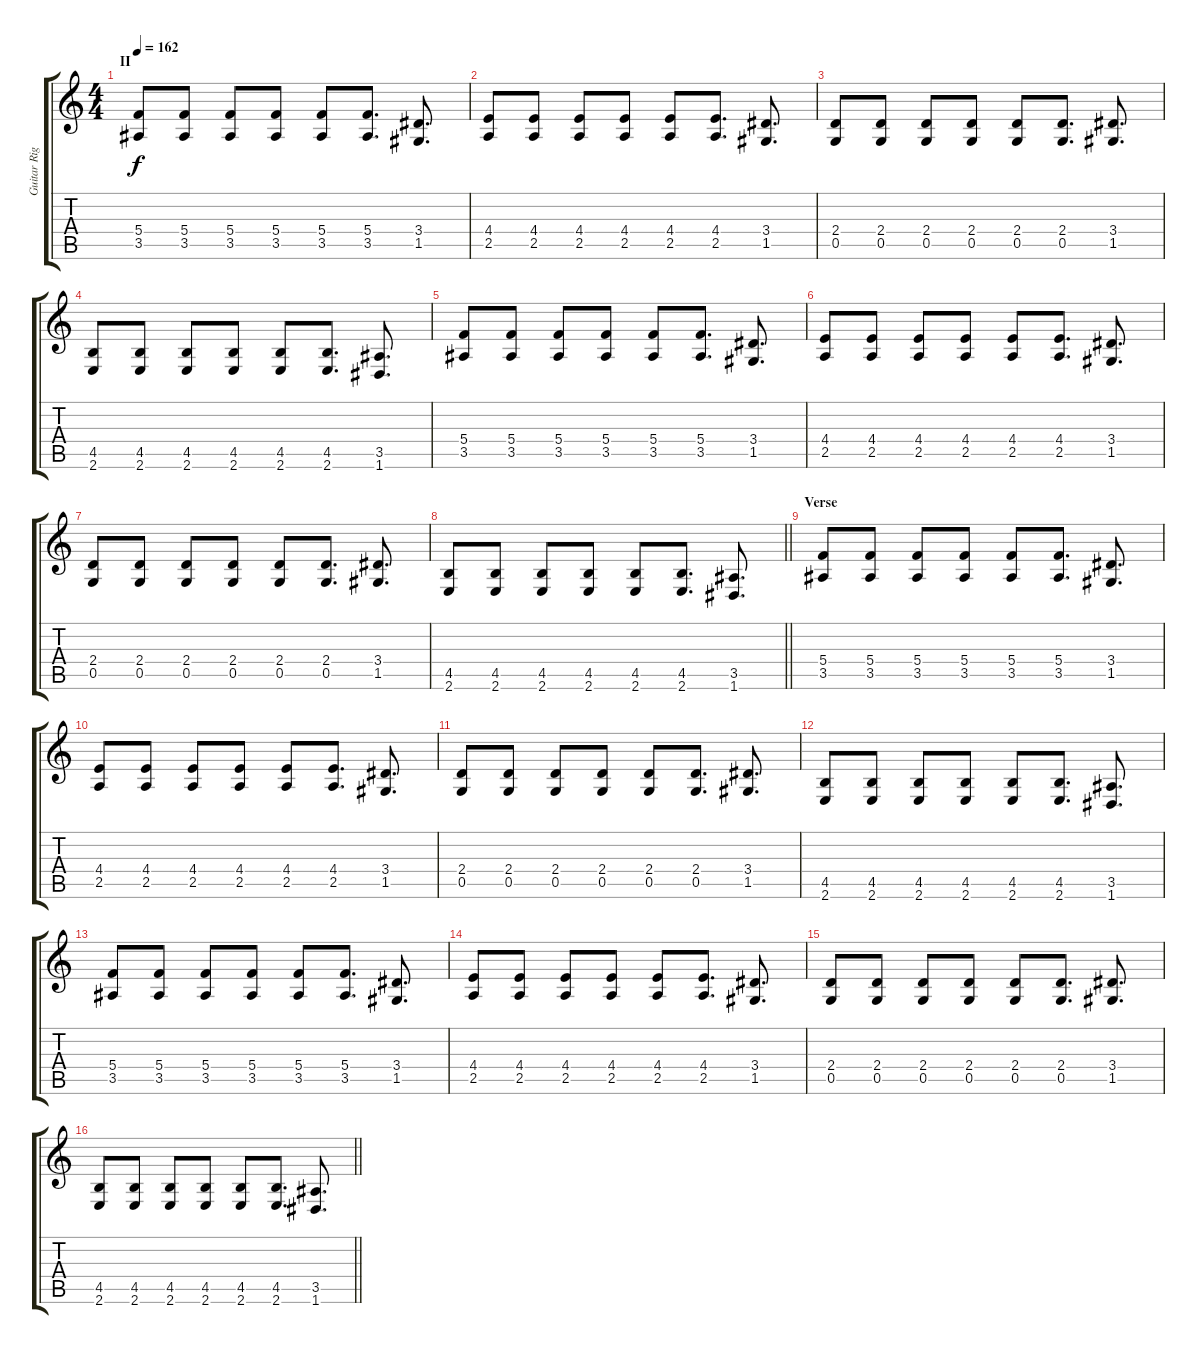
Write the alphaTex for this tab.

\track ("Guitar Right" "Guitar Rig") {instrument distortionguitar}
\staff {score tabs}
\tuning (D4 A3 F3 C3 G2 D2) {hide}
\ts (4 4)
\section ("" "II")
\tempo 162
\clef g2
\ks c
(5.4 3.5).8{dy f} (5.4 3.5).8 (5.4 3.5).8 (5.4 3.5).8 (5.4 3.5).8 (5.4 3.5).8{d} (3.4 1.5).8{d} |
(4.4 2.5).8 (4.4 2.5).8 (4.4 2.5).8 (4.4 2.5).8 (4.4 2.5).8 (4.4 2.5).8{d} (3.4 1.5).8{d} |
(2.4 0.5).8 (2.4 0.5).8 (2.4 0.5).8 (2.4 0.5).8 (2.4 0.5).8 (2.4 0.5).8{d} (3.4 1.5).8{d} |
(4.5 2.6).8 (4.5 2.6).8 (4.5 2.6).8 (4.5 2.6).8 (4.5 2.6).8 (4.5 2.6).8{d} (3.5 1.6).8{d} |
(5.4 3.5).8 (5.4 3.5).8 (5.4 3.5).8 (5.4 3.5).8 (5.4 3.5).8 (5.4 3.5).8{d} (3.4 1.5).8{d} |
(4.4 2.5).8 (4.4 2.5).8 (4.4 2.5).8 (4.4 2.5).8 (4.4 2.5).8 (4.4 2.5).8{d} (3.4 1.5).8{d} |
(2.4 0.5).8 (2.4 0.5).8 (2.4 0.5).8 (2.4 0.5).8 (2.4 0.5).8 (2.4 0.5).8{d} (3.4 1.5).8{d} |
\barLineRight lightlight
(4.5 2.6).8 (4.5 2.6).8 (4.5 2.6).8 (4.5 2.6).8 (4.5 2.6).8 (4.5 2.6).8{d} (3.5 1.6).8{d} |
\section ("" "Verse")
(5.4 3.5).8 (5.4 3.5).8 (5.4 3.5).8 (5.4 3.5).8 (5.4 3.5).8 (5.4 3.5).8{d} (3.4 1.5).8{d} |
(4.4 2.5).8 (4.4 2.5).8 (4.4 2.5).8 (4.4 2.5).8 (4.4 2.5).8 (4.4 2.5).8{d} (3.4 1.5).8{d} |
(2.4 0.5).8 (2.4 0.5).8 (2.4 0.5).8 (2.4 0.5).8 (2.4 0.5).8 (2.4 0.5).8{d} (3.4 1.5).8{d} |
(4.5 2.6).8 (4.5 2.6).8 (4.5 2.6).8 (4.5 2.6).8 (4.5 2.6).8 (4.5 2.6).8{d} (3.5 1.6).8{d} |
(5.4 3.5).8 (5.4 3.5).8 (5.4 3.5).8 (5.4 3.5).8 (5.4 3.5).8 (5.4 3.5).8{d} (3.4 1.5).8{d} |
(4.4 2.5).8 (4.4 2.5).8 (4.4 2.5).8 (4.4 2.5).8 (4.4 2.5).8 (4.4 2.5).8{d} (3.4 1.5).8{d} |
(2.4 0.5).8 (2.4 0.5).8 (2.4 0.5).8 (2.4 0.5).8 (2.4 0.5).8 (2.4 0.5).8{d} (3.4 1.5).8{d} |
\barLineRight lightlight
(4.5 2.6).8 (4.5 2.6).8 (4.5 2.6).8 (4.5 2.6).8 (4.5 2.6).8 (4.5 2.6).8{d} (3.5 1.6).8{d}
